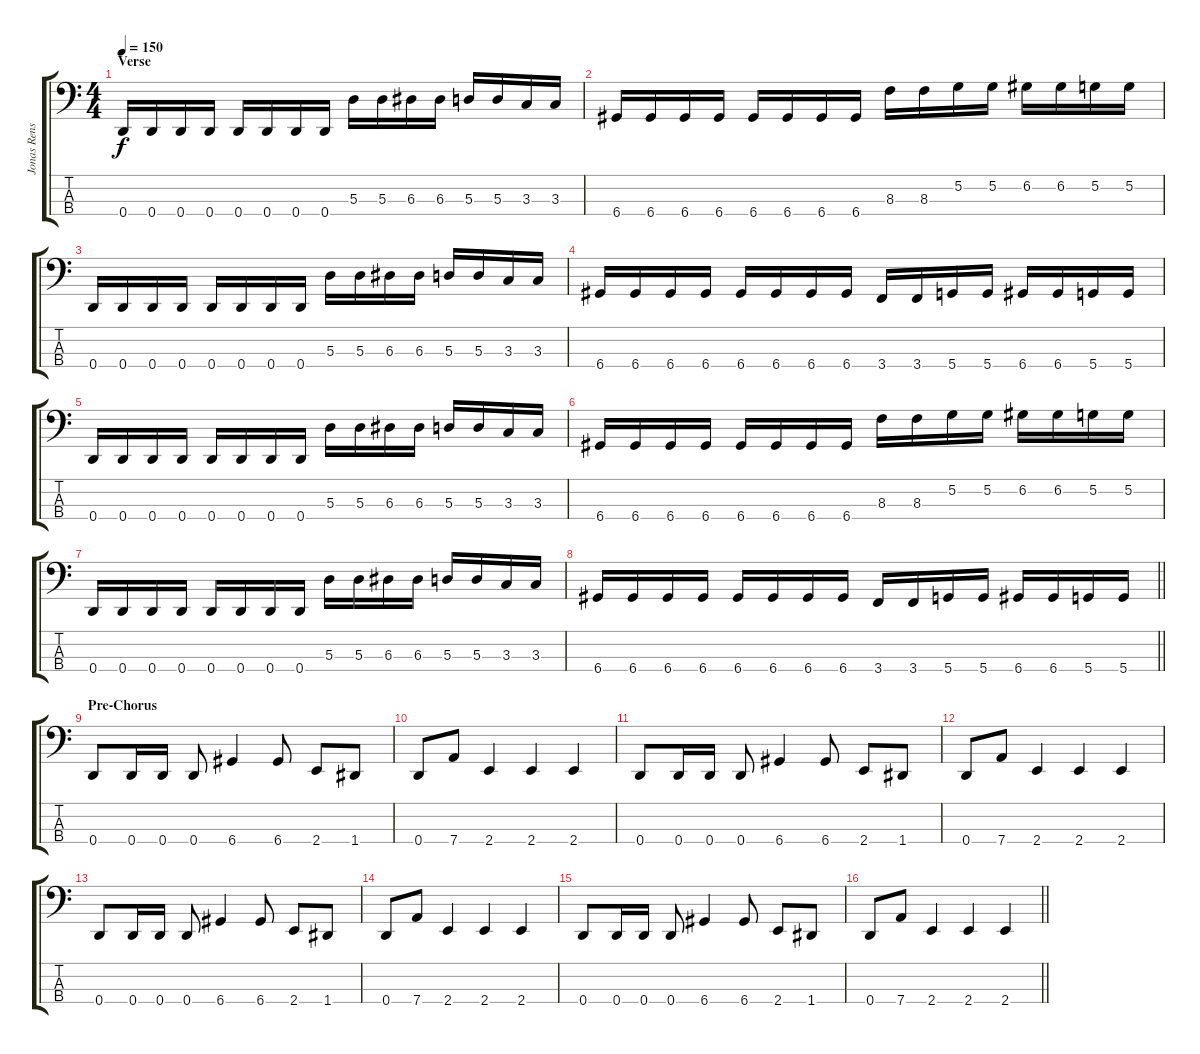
\track ("Jonas Renske" "Jonas Rens") {instrument electricbasspick}
\staff {score tabs}
\tuning (G2 D2 A1 D1) {hide}
\ts (4 4)
\section ("" "Verse")
\tempo 150
\clef f4
\ks c
0.4.16{dy f} 0.4.16 0.4.16 0.4.16 0.4.16 0.4.16 0.4.16 0.4.16 5.3.16 5.3.16 6.3.16 6.3.16 5.3.16 5.3.16 3.3.16 3.3.16 |
6.4.16 6.4.16 6.4.16 6.4.16 6.4.16 6.4.16 6.4.16 6.4.16 8.3.16 8.3.16 5.2.16 5.2.16 6.2.16 6.2.16 5.2.16 5.2.16 |
0.4.16 0.4.16 0.4.16 0.4.16 0.4.16 0.4.16 0.4.16 0.4.16 5.3.16 5.3.16 6.3.16 6.3.16 5.3.16 5.3.16 3.3.16 3.3.16 |
6.4.16 6.4.16 6.4.16 6.4.16 6.4.16 6.4.16 6.4.16 6.4.16 3.4.16 3.4.16 5.4.16 5.4.16 6.4.16 6.4.16 5.4.16 5.4.16 |
0.4.16 0.4.16 0.4.16 0.4.16 0.4.16 0.4.16 0.4.16 0.4.16 5.3.16 5.3.16 6.3.16 6.3.16 5.3.16 5.3.16 3.3.16 3.3.16 |
6.4.16 6.4.16 6.4.16 6.4.16 6.4.16 6.4.16 6.4.16 6.4.16 8.3.16 8.3.16 5.2.16 5.2.16 6.2.16 6.2.16 5.2.16 5.2.16 |
0.4.16 0.4.16 0.4.16 0.4.16 0.4.16 0.4.16 0.4.16 0.4.16 5.3.16 5.3.16 6.3.16 6.3.16 5.3.16 5.3.16 3.3.16 3.3.16 |
\barLineRight lightlight
6.4.16 6.4.16 6.4.16 6.4.16 6.4.16 6.4.16 6.4.16 6.4.16 3.4.16 3.4.16 5.4.16 5.4.16 6.4.16 6.4.16 5.4.16 5.4.16 |
\section ("" "Pre-Chorus")
0.4.8 0.4.16 0.4.16 0.4.8 6.4.4 6.4.8 2.4.8 1.4.8 |
0.4.8 7.4.8 2.4.4 2.4.4 2.4.4 |
0.4.8 0.4.16 0.4.16 0.4.8 6.4.4 6.4.8 2.4.8 1.4.8 |
0.4.8 7.4.8 2.4.4 2.4.4 2.4.4 |
0.4.8 0.4.16 0.4.16 0.4.8 6.4.4 6.4.8 2.4.8 1.4.8 |
0.4.8 7.4.8 2.4.4 2.4.4 2.4.4 |
0.4.8 0.4.16 0.4.16 0.4.8 6.4.4 6.4.8 2.4.8 1.4.8 |
\barLineRight lightlight
0.4.8 7.4.8 2.4.4 2.4.4 2.4.4
